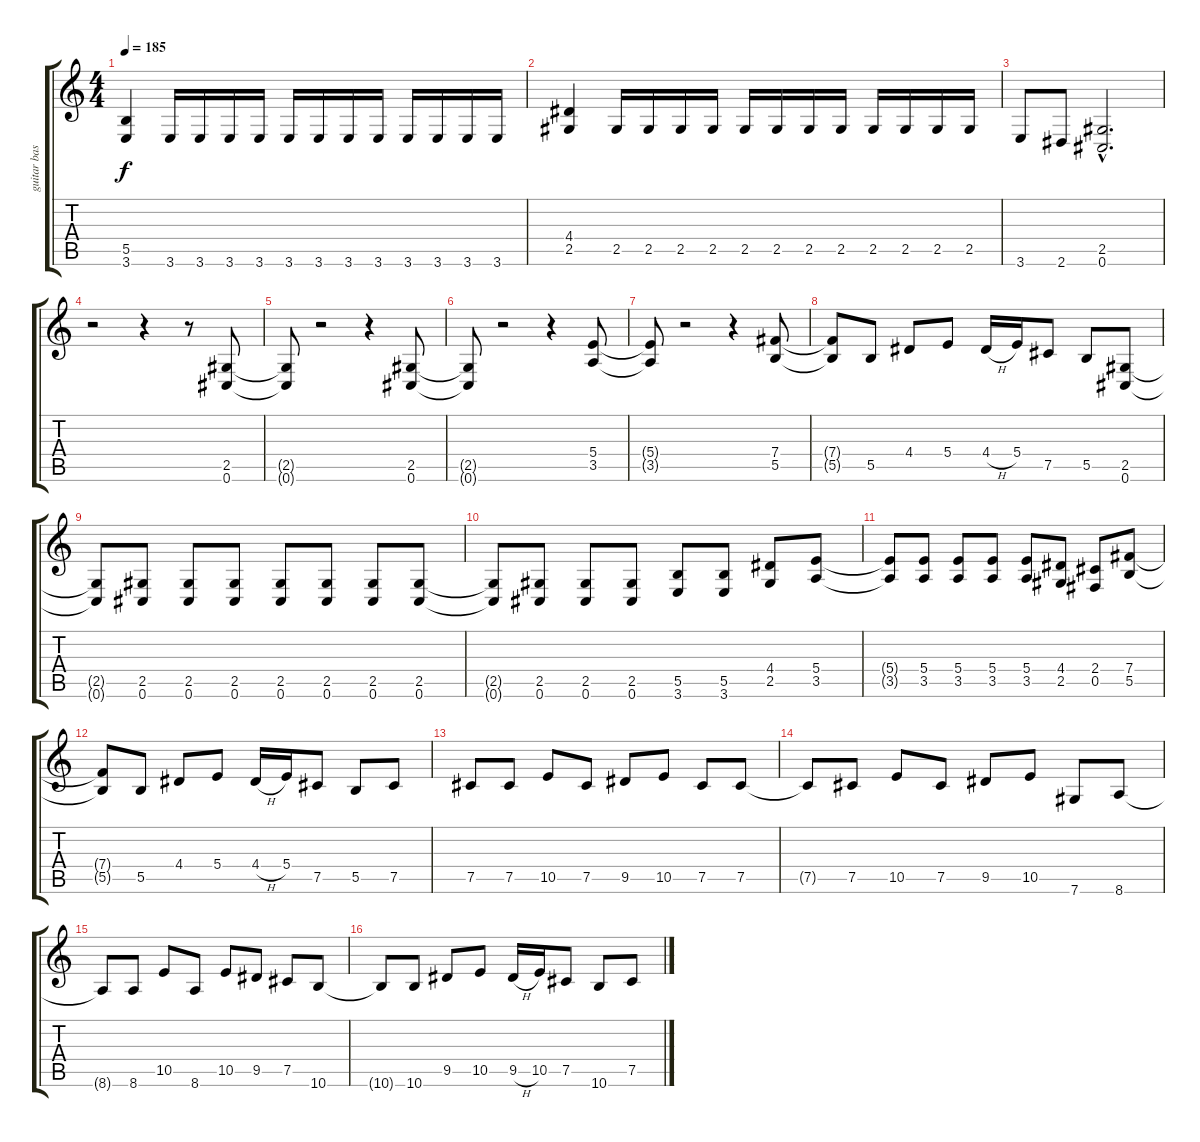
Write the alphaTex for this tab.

\track ("guitar base" "guitar bas") {instrument distortionguitar}
\staff {score tabs}
\tuning (Db4 Ab3 E3 B2 Gb2 Db2) {hide}
\ts (4 4)
\tempo 185
\clef g2
\ks c
(5.5 3.6).4{dy f} 3.6.16 3.6.16 3.6.16 3.6.16 3.6.16 3.6.16 3.6.16 3.6.16 3.6.16 3.6.16 3.6.16 3.6.16 |
(4.4 2.5).4 2.5.16 2.5.16 2.5.16 2.5.16 2.5.16 2.5.16 2.5.16 2.5.16 2.5.16 2.5.16 2.5.16 2.5.16 |
3.6.8 2.6.8 (2.5{hac} 0.6{hac}).2{d} |
r.2 r.4 r.8 (2.5 0.6).8 |
(2.5{t} 0.6{t}).8 r.2 r.4 (2.5 0.6).8 |
(2.5{t} 0.6{t}).8 r.2 r.4 (5.4 3.5).8 |
(5.4{t} 3.5{t}).8 r.2 r.4 (7.4 5.5).8 |
(7.4{t} 5.5{t}).8 5.5.8 4.4.8 5.4.8 4.4{h}.16 5.4.16 7.5.8 5.5.8 (2.5 0.6).8 |
(2.5{t} 0.6{t}).8 (2.5 0.6).8 (2.5 0.6).8 (2.5 0.6).8 (2.5 0.6).8 (2.5 0.6).8 (2.5 0.6).8 (2.5 0.6).8 |
(2.5{t} 0.6{t}).8 (2.5 0.6).8 (2.5 0.6).8 (2.5 0.6).8 (5.5 3.6).8 (5.5 3.6).8 (4.4 2.5).8 (5.4 3.5).8 |
(5.4{t} 3.5{t}).8 (5.4 3.5).8 (5.4 3.5).8 (5.4 3.5).8 (5.4 3.5).8 (4.4 2.5).8 (2.4 0.5).8 (7.4 5.5).8 |
(7.4{t} 5.5{t}).8 5.5.8 4.4.8 5.4.8 4.4{h}.16 5.4.16 7.5.8 5.5.8 7.5.8 |
7.5.8 7.5.8 10.5.8 7.5.8 9.5.8 10.5.8 7.5.8 7.5.8 |
7.5{t}.8 7.5.8 10.5.8 7.5.8 9.5.8 10.5.8 7.6.8 8.6.8 |
8.6{t}.8 8.6.8 10.5.8 8.6.8 10.5.8 9.5.8 7.5.8 10.6.8 |
10.6{t}.8 10.6.8 9.5.8 10.5.8 9.5{h}.16 10.5.16 7.5.8 10.6.8 7.5.8
